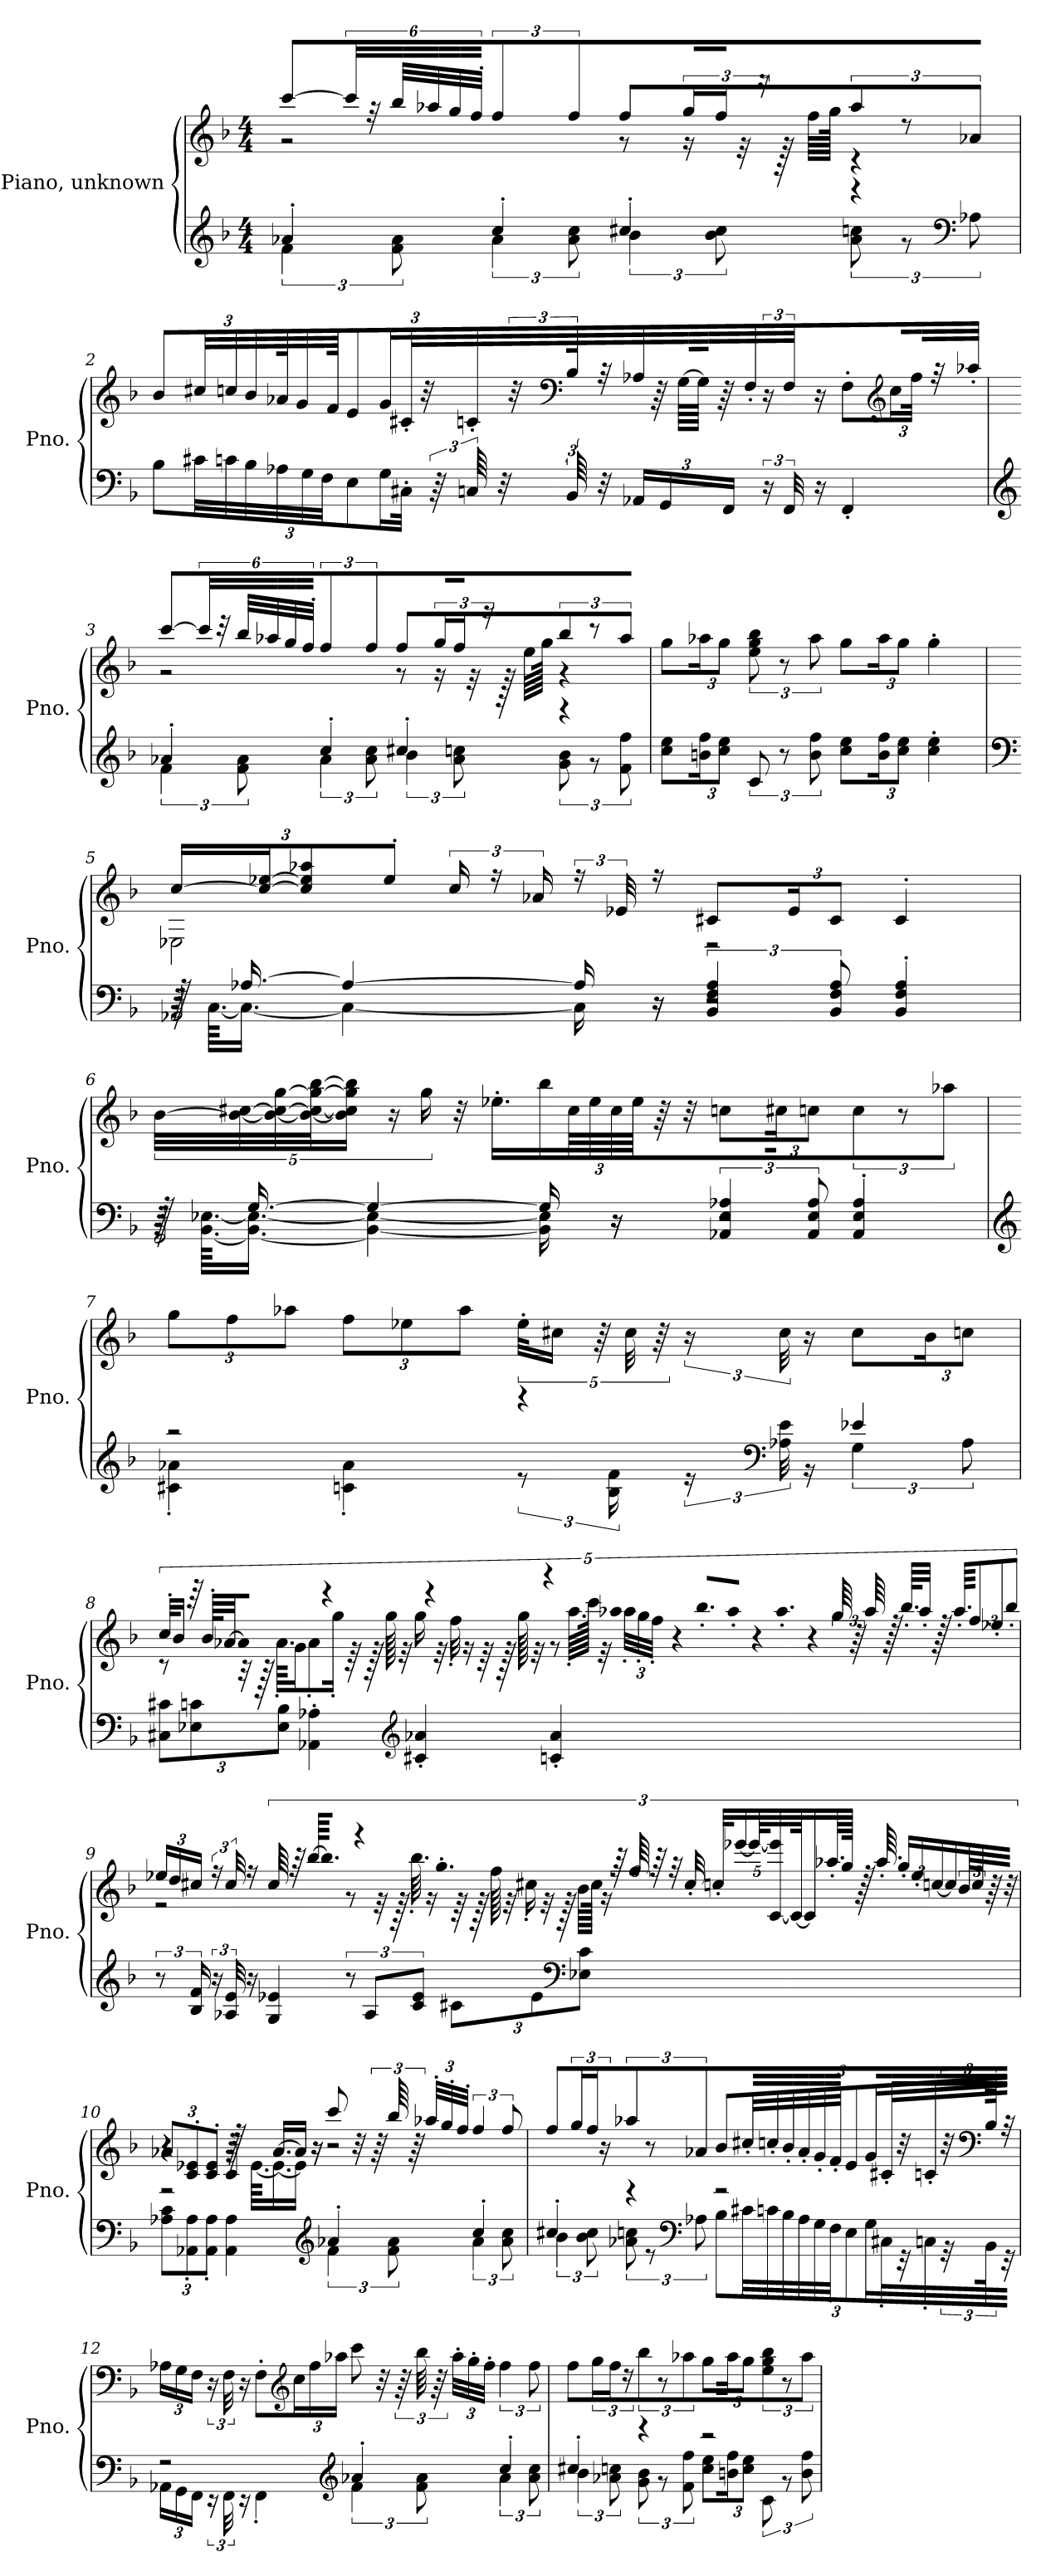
**kern	**kern
*part1	*part1
*staff2	*staff1
*I"Piano, unknown	*
*I'Pno.	*
*clefG2	*clefG2
*k[b-]	*k[b-]
*M4/4	*M4/4
*MM120	*MM120
=1	=1
*^	*^
4a-X'/	6f\	[8ccc/L	2r
.	.	48ccc/Jkk]	.
.	.	48r	.
.	12f\ 12a-\	48bb-/LLL	.
*	*	*Xbrackettup	*
.	.	48aa-X/	.
.	.	48gg/	.
.	.	48ff'/JJJ	.
*	*	*brackettup	*
4cc'/	6a-\	6ff/	.
.	12a-\ 12cc\	12ff/	.
4cc#X'/	6b-\	8ff/L	8r
.	.	24gg/L	16r
.	12b-\ 12cc#\	24ff/JJ	.
.	.	.	32r
.	.	24r	.
.	.	.	128r
.	.	.	64ff\LLLL
.	.	.	128gg\JJJJk
4r	12a-\ 12ccn\	12aa-/	4r
.	12r	12r	.
*clefF4	*	*	*
.	12A-X\	12a-X/	.
*v	*v	*	*
*	*v	*v
!!LO:LB:g=z
=2	=2
8B-\L	8b-/L
*Xbrackettup	*Xbrackettup
48c#X\LL	48cc#X/LL
48cn\	48ccn/
48B-\	48b-/
48A-X\	64a-X/K
.	32g/
48G\	.
48F\JJ	.
.	64f/JJK
12E\	12e/
24G\L	24g/L
*	*brackettup
32C#X'\JJk	48c#X'/JJk
.	48r
*brackettup	*
96r	.
96Cn/	48cn'/
32r	.
.	48r
*	*clefF4
96BB-/	96B-\
32r	32r
*Xbrackettup	*
24AA-X/LL	32A-X\
.	64r
24GG/	.
.	[64G\LLLL
.	64G\JJJJ]
.	64r
24FF/JJ	.
.	32F'\
*brackettup	*
24r	24r
48FF/	48F\
16r	16r
4FF'/	8F'\L
*	*clefG2
*	*Xbrackettup
.	24cc\L
.	48ff\JJk
.	32r
.	32aa-X'\
!!LO:LB:g=z
=3	=3
*clefG2	*
*^	*^
4a-X'/	6f\	[8ccc/L	2r
*	*	*brackettup	*
.	.	48ccc/Jkk]	.
.	.	48r	.
.	12f\ 12a-\	48bb-/LLL	.
*	*	*Xbrackettup	*
.	.	48aa-X/	.
.	.	48gg/	.
.	.	48ff'/JJJ	.
*	*	*brackettup	*
4cc'/	6a-\	6ff/	.
.	12a-\ 12cc\	12ff/	.
4cc#X'/	6b-\	8ff/L	8r
.	.	24gg/L	16r
.	12a-\ 12ccn\	24ff/JJ	.
.	.	.	32r
.	.	24r	.
.	.	.	128r
.	.	.	64ee\LLLL
.	.	.	128gg\JJJJk
4r	12g\ 12b-\	12bb-/	4r
.	12r	12r	.
.	12f\ 12ff\	12aa-/	.
*v	*v	*	*
*	*v	*v
=4	=4
8cc\ 8ee\L	8gg\L
*Xbrackettup	*Xbrackettup
24bn\ 24ff\K	24aa-X\K
12cc\ 12ee\J	12gg\J
*brackettup	*brackettup
12c/	12ee\ 12gg\ 12bb-\
12r	12r
12b\ 12ff\	12aa-\
8cc\ 8ee\L	8gg\L
*Xbrackettup	*Xbrackettup
24b\ 24ff\K	24aa-\K
12cc\ 12ee\J	12gg\J
4cc\' 4ee\'	4gg'\
!!LO:LB:g=z
=5	=5
*clefF4	*
*^	*^
*	*^	*	*
32r	128r	2AA-X/	[24cc/LL	2E-X\
.	[64.C\KKLL	.	.	.
[16.A-X/	16.C\JJ_	.	.	.
.	.	.	24cc/_ [24ee-X/J	.
.	.	.	12cc/] 12ee-/] 12aa-X/	.
4A-/_	4C\_	.	.	.
.	.	.	12ee-'/J	.
*	*	*	*brackettup	*
.	.	.	24cc/	.
.	.	.	24r	.
.	.	.	24a-X/	.
16A-/]	16C\]	.	24r	.
.	.	.	48e-X/	.
16r	16r	.	16r	.
*brackettup	*	*	*	*
6BB-/ 6F/ 6A-/	2r	2r	8c#X/L	2r
*	*	*	*Xbrackettup	*
.	.	.	24e-/K	.
12BB-/ 12F/ 12A-/	.	.	12c#/J	.
4BB-/' 4F/' 4A-/'	.	.	4c#'/	.
*	*	*	*v	*v
!!LO:LB:g=z
=6	=6	=6	=6
*	*	*	*brackettup
32r	128r	2GG/	[40b-\LLL
.	[64.BB-\ [64.E-X\KKLL	.	.
.	.	.	40b-\_ [40cc#X\
[16.G/	16.BB-\_ 16.E-\_JJ	.	.
.	.	.	40b-\_ 40cc#\_ [40gg\
.	.	.	40b-\_ 40cc#\_ 40gg\_ [40bb-\J
.	.	.	20b-\] 20cc#\] 20gg\] 20bb-\]JJ
4G/_	4BB-\_ 4E-\_	.	.
.	.	.	20r
.	.	.	20gg\
.	.	.	32r
.	.	.	16.ee-X'\LL
*	*	*	*Xbrackettup
16G/]	16BB-\] 16E-\]	.	24bb-\
.	.	.	96cc#\LL
.	.	.	96ee-\
*	*	*	*brackettup
16r	16r	.	96cc#\
.	.	.	96ee-\JJJJ
.	.	.	96r
.	.	.	32r
6AA-X/ 6E-/ 6A-X/	2r	2r	8ccn\L
*	*	*	*Xbrackettup
.	.	.	24cc#X\K
12AA-/ 12E-/ 12A-/	.	.	12ccn\J
*	*	*	*brackettup
4AA-/' 4E-/' 4A-/'	.	.	12cc\
.	.	.	12r
.	.	.	12aa-X\
*v	*v	*v	*
!!LO:LB:g=z
=7	=7
*clefG2	*
*^	*
*	*	*Xbrackettup
2r	4c#X\' 4a-X\'	12gg\L
.	.	12ff\
.	.	12aa-X\J
.	4cn\' 4a-\'	12ff\L
.	.	12ee-X\
.	.	12aa-\J
*	*	*brackettup
4r	12r	40ee-'\KLL
.	.	20cc#X\JJ
.	.	80r
.	24B-\ 24f\	.
.	.	40cc#\
.	.	80r
.	24r	24r
*clefF4	*	*
.	48A-X\ 48e\	48cc#\
.	16r	16r
4e-X/	6G\	8cc#\L
*	*	*Xbrackettup
.	.	24b-\K
.	12A-\	12ccn\J
*v	*v	*
!!LO:PB:g=z
=8	=8
*Xbrackettup	*brackettup
*	*^
12C#X\ 12c#X\L	40cc'/KLL	8r
.	20b-/JJ	.
.	80r	.
12E-X\ 12cn\	.	.
.	80b-'/KLLL	.
.	[40a-X/JJ	.
.	8a-/J]	32r
.	.	128r
.	.	64.a-'\KKLL
12E-\ 12B-\J	.	.
.	.	16g\J
4AA-X\' 4A-X\'	8r	8a-'\
.	64r	16gg'\Jk
.	128r	.
.	128aa-X/	.
.	128r	.
.	64.bb-'/KLLL	.
.	32aa-'/JJJ	64r
.	.	128r
.	.	128gg\
.	128r	32r
.	64.aa-'/	.
*clefG2	*	*
4c#X/' 4a-X/'	8r	16gg\
.	.	32r
.	.	32ff'\
.	96gg/	16r
.	96r	.
.	96aa-/	.
.	128r	.
.	64.bb-'/KLLL	.
.	32aa-'/JJJ	64r
.	.	128r
.	.	128gg\
.	128r	32r
.	64.aa-'/KKKL	.
*	*Xbrackettup	*
4cn/' 4a-/'	12ff/	8r
.	12ee-X'/	.
.	.	64.aa-'\LLLL
.	.	128ccc\JJJJk
.	.	32r
.	12bb-'/J	.
.	.	48aa-'\LLL
.	.	48gg'\
.	.	48ff'\JJJ
!!LO:LB:g=z	!!
=9	=9	=9
*brackettup	*	*
12r	24ee-X/LL	2r
.	24dd/	.
24B-/ 24f/	24cc#X/JJ	.
*	*brackettup	*
24r	24r	.
48A-X/ 48e/	48cc#/	.
16r	16r	.
4G/ 4e-X/	96cc#/	.
.	96r	.
.	[96bb-/KKLL	.
.	16.bb-/JJ]	.
.	128r	.
.	64.gg'/	.
.	96r	.
.	96ff/	.
.	96r	.
.	32r	.
.	32cc#'/	.
*	*Xbrackettup	*
12r	40ccn'/KLL	8r
.	[20eee-X/	.
.	80eee-/KL_	.
12A-/L	.	.
.	[40c/ 40eee-/]	.
.	80c/JK_	.
.	16c/]	32r
.	.	128r
.	.	64.bb-'\
12c/ 12e-/J	.	.
.	64.aa-X'/LL	16r
.	128gg/JJJJk	.
.	128r	.
.	64.aa-'/	.
*Xbrackettup	*	*
12c#X\L	24gg'/LL	64r
.	.	128r
.	.	128ff\
.	.	32r
.	24ee-'/	.
.	.	16cc#X'\
12e-\	[24ccn/	.
.	16cc/]	32r
.	.	128r
.	.	64b-\LLLL
*clefF4	*	*
12E-X\ 12c#\J	.	.
.	.	128cc\JJJJk
*	*brackettup	*
.	96b-/LL	16r
.	96cc/JJJJ	.
.	96r	.
.	32r	.
*	*v	*v
!!LO:LB:g=z
=10	=10
*^	*
*	*	*Xbrackettup
*	*	*^
*	*	*	*^
2r	12A-X\ 12c\L	12a-X/L	4r	4r
.	12AA-X\' 12A-\'	12c/' 12e-X/'	.	.
.	12AA-\' 12A-\'J	12c/' 12e-/'J	.	.
.	4AA-\ 4A-\	32r	128r	4c/
.	.	.	[64.e-\KKLL	.
.	.	[16.a-/LL	16.e-\_	.
.	.	16a-/JJ]	16e-\JJ]	.
.	.	16r	16r	.
*clefG2	*	*	*	*
*	*brackettup	*	*	*
4a-X'/	6f\	8ccc/	2r	2r
.	.	32r	.	.
*	*	*brackettup	*	*
.	.	96r	.	.
.	12f\ 12a-\	96bb-/	.	.
.	.	96r	.	.
*	*	*Xbrackettup	*	*
.	.	48aa-X'/LLL	.	.
.	.	48gg'/	.	.
.	.	48ff'/JJJ	.	.
*	*	*brackettup	*	*
4cc'/	6a-\	6ff/	.	.
.	12a-\ 12cc\	12ff/	.	.
*	*	*v	*v	*v
!!LO:LB:g=z
=11	=11	=11
4cc#X'/	6b-\	8ff\L
.	.	24gg\L
.	12b-\ 12cc#\	24ff\JJ
.	.	24r
4r	12a-X\ 12ccn\	12aa-X\
.	12r	12r
*clefF4	*	*
.	12A-X\	12a-X/
2r	8B-\L	8b-/L
*	*Xbrackettup	*Xbrackettup
.	48c#X'\LL	48cc#X'/LL
.	48cn'\	48ccn'/
.	48B-'\	48b-'/
.	48A-'\	48a-'/
.	48G'\	48g'/
.	48F'\JJ	48f'/JJ
.	12E\	12e/
.	24G\L	24g/L
*	*brackettup	*brackettup
.	48C#X'\JJk	48c#X'/JJk
.	48r	48r
.	48Cn'\	48cn'/
.	48r	48r
*	*	*clefF4
.	96BB-\	96B-\
.	32r	32r
!!LO:LB:g=z
=12	=12	=12
*	*Xbrackettup	*Xbrackettup
2r	24AA-X\LL	24A-X\LL
.	24GG\	24G\
.	24FF\JJ	24F\JJ
*	*brackettup	*brackettup
.	24r	24r
.	48FF\	48F\
.	16r	16r
.	4FF'\	8F'\L
*	*	*clefG2
*	*	*Xbrackettup
.	.	24cc\L
.	.	24ff\
.	.	24aa-X\JJ
*clefG2	*	*
4a-X'/	6f\	8ccc\
.	.	32r
*	*	*brackettup
.	.	96r
.	12f\ 12a-\	96bb-\
.	.	96r
*	*	*Xbrackettup
.	.	48aa-'\LLL
.	.	48gg'\
.	.	48ff'\JJJ
*	*	*brackettup
4cc'/	6a-\	6ff\
.	12a-\ 12cc\	12ff\
=13	=13	=13
4cc#X'/	6b-\	8ff\L
.	.	24gg\L
.	12a-X\ 12ccn\	24ff\JJ
.	.	24r
4r	12g\ 12b-\	12bb-\
.	12r	12r
.	12f\ 12ff\	12aa-X\
2r	8cc\ 8ee\L	8gg\L
*	*Xbrackettup	*Xbrackettup
.	24bn\ 24ff\K	24aa-\K
.	12cc\ 12ee\J	12gg\J
*	*brackettup	*brackettup
.	12c\	12ee\ 12gg\ 12bb-\
.	12r	12r
.	12b\ 12ff\	12aa-\
*v	*v	*
=	=
*-	*-
